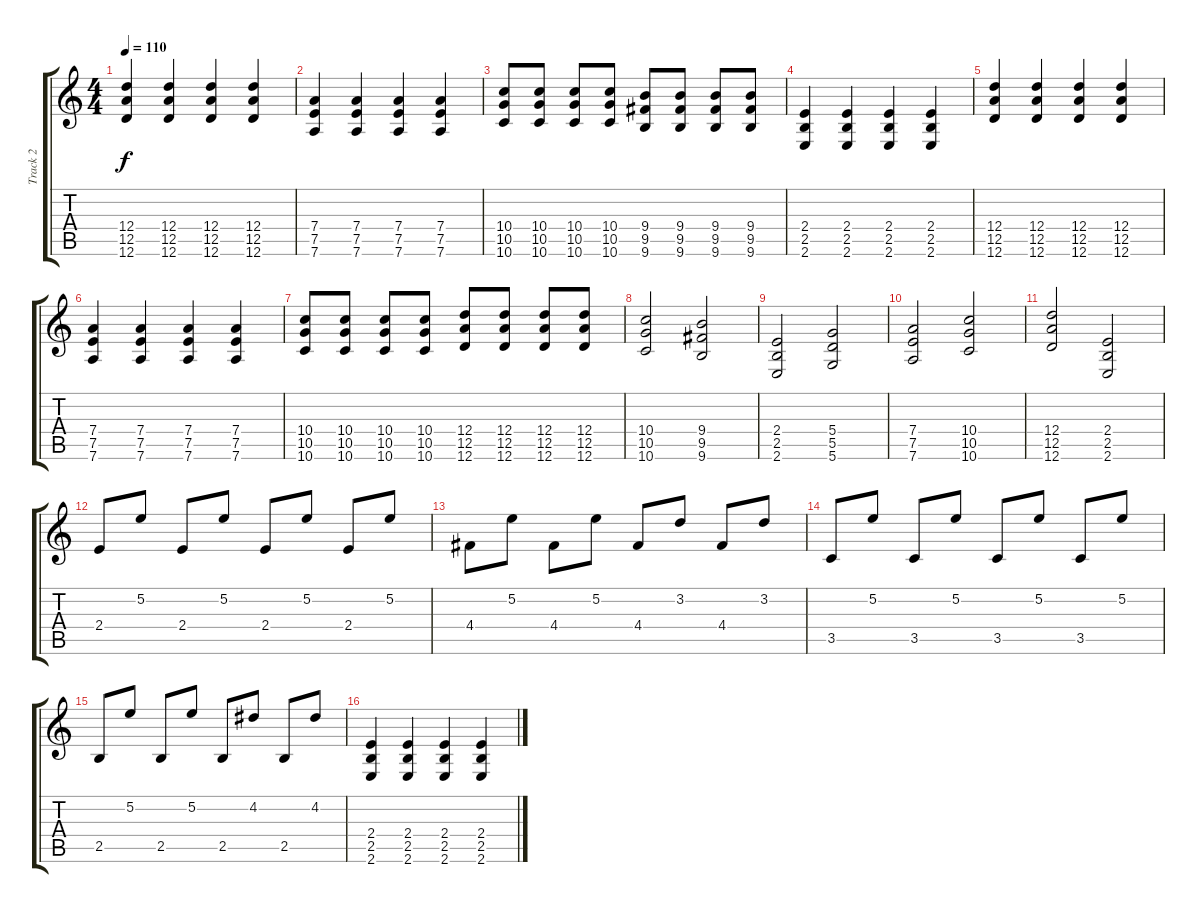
\track ("Track 2" "Track 2") {instrument electricguitarclean}
\staff {score tabs}
\tuning (E4 B3 G3 D3 A2 D2) {hide}
\ts (4 4)
\tempo 110
\clef g2
\ks c
(12.4 12.5 12.6).4{dy f} (12.4 12.5 12.6).4 (12.4 12.5 12.6).4 (12.4 12.5 12.6).4 |
(7.4 7.5 7.6).4 (7.4 7.5 7.6).4 (7.4 7.5 7.6).4 (7.4 7.5 7.6).4 |
(10.4 10.5 10.6).8 (10.4 10.5 10.6).8 (10.4 10.5 10.6).8 (10.4 10.5 10.6).8 (9.4 9.5 9.6).8 (9.4 9.5 9.6).8 (9.4 9.5 9.6).8 (9.4 9.5 9.6).8 |
(2.4 2.5 2.6).4 (2.4 2.5 2.6).4 (2.4 2.5 2.6).4 (2.4 2.5 2.6).4 |
(12.4 12.5 12.6).4 (12.4 12.5 12.6).4 (12.4 12.5 12.6).4 (12.4 12.5 12.6).4 |
(7.4 7.5 7.6).4 (7.4 7.5 7.6).4 (7.4 7.5 7.6).4 (7.4 7.5 7.6).4 |
(10.4 10.5 10.6).8 (10.4 10.5 10.6).8 (10.4 10.5 10.6).8 (10.4 10.5 10.6).8 (12.4 12.5 12.6).8 (12.4 12.5 12.6).8 (12.4 12.5 12.6).8 (12.4 12.5 12.6).8 |
(10.4 10.5 10.6).2 (9.4 9.5 9.6).2 |
(2.4 2.5 2.6).2 (5.4 5.5 5.6).2 |
(7.4 7.5 7.6).2 (10.4 10.5 10.6).2 |
(12.4 12.5 12.6).2 (2.4 2.5 2.6).2 |
2.4.8 5.2.8 2.4.8 5.2.8 2.4.8 5.2.8 2.4.8 5.2.8 |
4.4.8 5.2.8 4.4.8 5.2.8 4.4.8 3.2.8 4.4.8 3.2.8 |
3.5.8 5.2.8 3.5.8 5.2.8 3.5.8 5.2.8 3.5.8 5.2.8 |
2.5.8 5.2.8 2.5.8 5.2.8 2.5.8 4.2.8 2.5.8 4.2.8 |
(2.4 2.5 2.6).4 (2.4 2.5 2.6).4 (2.4 2.5 2.6).4 (2.4 2.5 2.6).4
